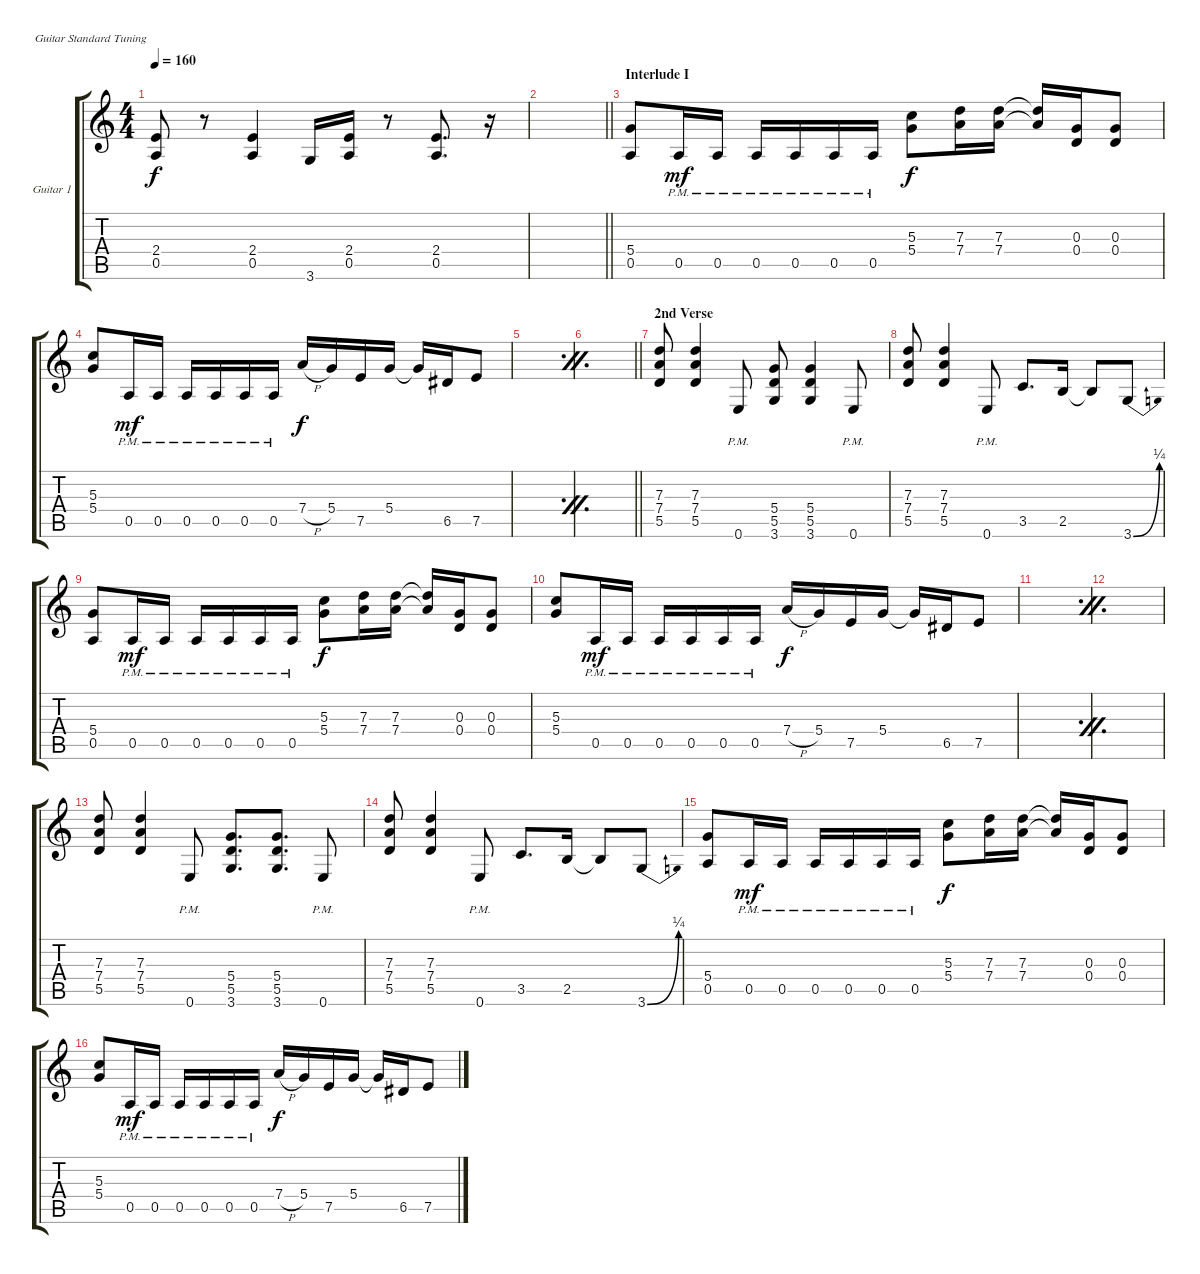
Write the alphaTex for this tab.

\bracketExtendMode groupsimilarinstruments
\firstSystemTrackNameOrientation horizontal
\otherSystemsTrackNameOrientation horizontal
\track ("Gtr. Rhythm 1" "Guitar 1") {instrument overdrivenguitar}
\staff {score tabs}
\tuning (E4 B3 G3 D3 A2 E2)
\ts (4 4)
\tempo 160
\clef g2
\ks c
(2.4 0.5).8{dy f} r.8 (2.4 0.5).4 3.6.16 (2.4 0.5).16 r.8 (2.4 0.5).8{d} r.16 |
\barLineRight lightlight
|
\section ("" "Interlude I")
(5.4 0.5).8 0.5{pm}.16{dy mf} 0.5{pm}.16 0.5{pm}.16 0.5{pm}.16 0.5{pm}.16 0.5{pm}.16 (5.3 5.4).8{dy f} (7.3 7.4).16 (7.3 7.4).16 (7.3{t} 7.4{t}).16 (0.3 0.4).16 (0.3 0.4).8 |
(5.3 5.4).8 0.5{pm}.16{dy mf} 0.5{pm}.16 0.5{pm}.16 0.5{pm}.16 0.5{pm}.16 0.5{pm}.16 7.4{h}.16{dy f} 5.4.16 7.5.16 5.4.16 5.4{t}.16 6.5.16 7.5.8 |
\simile firstofdouble
|
\simile secondofdouble
\barLineRight lightlight
|
\section ("" "2nd Verse")
\simile none
(7.3 7.4 5.5).8 (7.3 7.4 5.5).4 0.6{pm}.8 (5.4 5.5 3.6).8 (5.4 5.5 3.6).4 0.6{pm}.8 |
(7.3 7.4 5.5).8 (7.3 7.4 5.5).4 0.6{pm}.8 3.5.8{d} 2.5.16 2.5{t}.8 3.6{be (bend 0 0 53.4 1)}.8 |
(5.4 0.5).8 0.5{pm}.16{dy mf} 0.5{pm}.16 0.5{pm}.16 0.5{pm}.16 0.5{pm}.16 0.5{pm}.16 (5.3 5.4).8{dy f} (7.3 7.4).16 (7.3 7.4).16 (7.3{t} 7.4{t}).16 (0.3 0.4).16 (0.3 0.4).8 |
(5.3 5.4).8 0.5{pm}.16{dy mf} 0.5{pm}.16 0.5{pm}.16 0.5{pm}.16 0.5{pm}.16 0.5{pm}.16 7.4{h}.16{dy f} 5.4.16 7.5.16 5.4.16 5.4{t}.16 6.5.16 7.5.8 |
\simile firstofdouble
|
\simile secondofdouble
|
\simile none
(7.3 7.4 5.5).8 (7.3 7.4 5.5).4 0.6{pm}.8 (5.4 5.5 3.6).8{d} (5.4 5.5 3.6).8{d} 0.6{pm}.8 |
(7.3 7.4 5.5).8 (7.3 7.4 5.5).4 0.6{pm}.8 3.5.8{d} 2.5.16 2.5{t}.8 3.6{be (bend 0 0 53.4 1)}.8 |
(5.4 0.5).8 0.5{pm}.16{dy mf} 0.5{pm}.16 0.5{pm}.16 0.5{pm}.16 0.5{pm}.16 0.5{pm}.16 (5.3 5.4).8{dy f} (7.3 7.4).16 (7.3 7.4).16 (7.3{t} 7.4{t}).16 (0.3 0.4).16 (0.3 0.4).8 |
(5.3 5.4).8 0.5{pm}.16{dy mf} 0.5{pm}.16 0.5{pm}.16 0.5{pm}.16 0.5{pm}.16 0.5{pm}.16 7.4{h}.16{dy f} 5.4.16 7.5.16 5.4.16 5.4{t}.16 6.5.16 7.5.8
